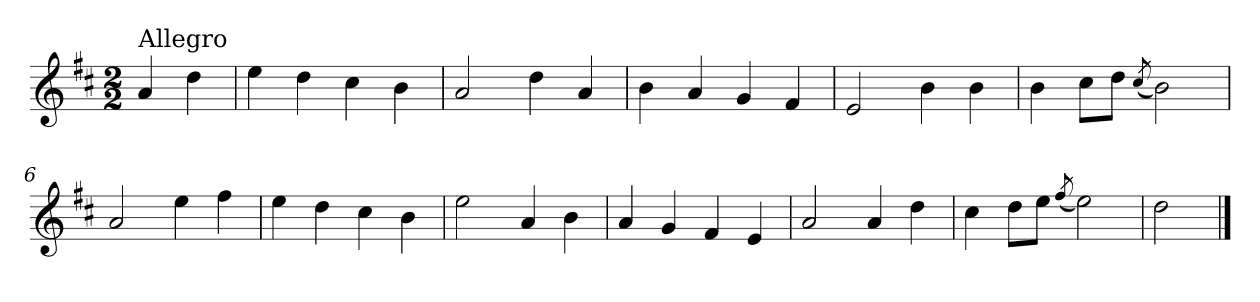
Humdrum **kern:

**kern
*part1
*staff1
*clefG2
*k[f#c#]
*D:
*M2/2
=
!LO:TX:a:t=Allegro
4a/
4dd\
=1
4ee\
4dd\
4cc#\
4b\
=2
2a/
4dd\
4a/
=3
4b\
4a/
4g/
4f#/
=4
2e/
4b\
4b\
=5
4b\
8cc#\L
8dd\J
(<8qcc#/
2b\)
!!LO:LB:g=z
=6
2a/
4ee\
4ff#\
=7
4ee\
4dd\
4cc#\
4b\
=8
2ee\
4a/
4b\
=9
4a/
4g/
4f#/
4e/
=10
2a/
4a/
4dd\
=11
4cc#\
8dd\L
8ee\J
(<8qff#/
2ee\)
!!LO:LB:g=z
=12
2dd\
==
*-
